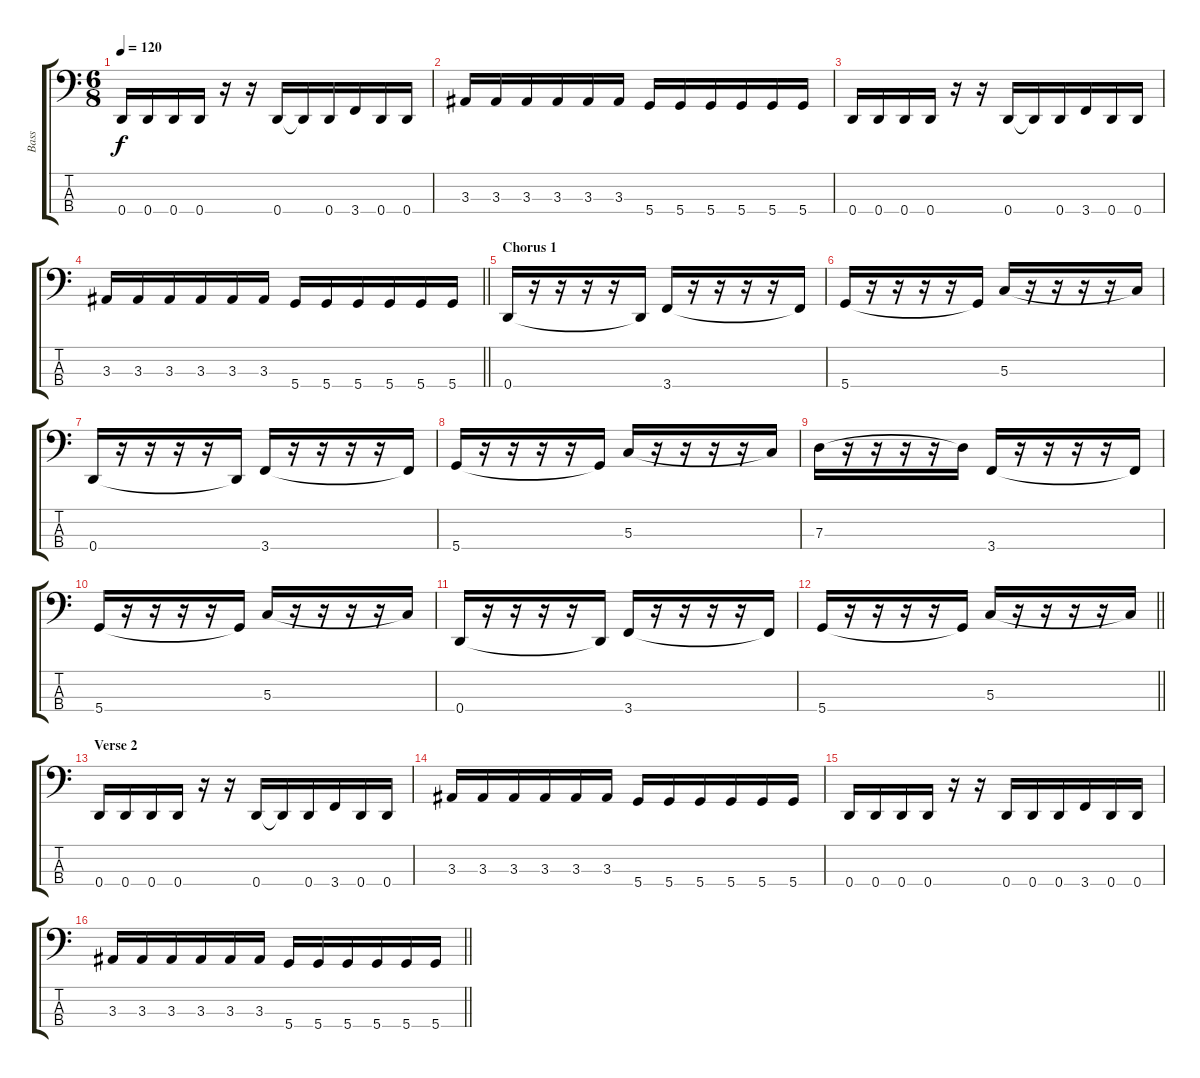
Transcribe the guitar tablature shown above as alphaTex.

\track ("Bass" "Bass") {instrument electricbassfinger}
\staff {score tabs}
\tuning (F2 C2 G1 D1) {hide}
\ts (6 8)
\tempo 120
\clef f4
\ks c
0.4.16{dy f} 0.4.16 0.4.16 0.4.16 r.16 r.16 0.4.16 0.4{t}.16 0.4.16 3.4.16 0.4.16 0.4.16 |
3.3.16 3.3.16 3.3.16 3.3.16 3.3.16 3.3.16 5.4.16 5.4.16 5.4.16 5.4.16 5.4.16 5.4.16 |
0.4.16 0.4.16 0.4.16 0.4.16 r.16 r.16 0.4.16 0.4{t}.16 0.4.16 3.4.16 0.4.16 0.4.16 |
\barLineRight lightlight
3.3.16 3.3.16 3.3.16 3.3.16 3.3.16 3.3.16 5.4.16 5.4.16 5.4.16 5.4.16 5.4.16 5.4.16 |
\section ("" "Chorus 1")
0.4.16 r.16 r.16 r.16 r.16 0.4{t}.16 3.4.16 r.16 r.16 r.16 r.16 3.4{t}.16 |
5.4.16 r.16 r.16 r.16 r.16 5.4{t}.16 5.3.16 r.16 r.16 r.16 r.16 5.3{t}.16 |
0.4.16 r.16 r.16 r.16 r.16 0.4{t}.16 3.4.16 r.16 r.16 r.16 r.16 3.4{t}.16 |
5.4.16 r.16 r.16 r.16 r.16 5.4{t}.16 5.3.16 r.16 r.16 r.16 r.16 5.3{t}.16 |
7.3.16 r.16 r.16 r.16 r.16 7.3{t}.16 3.4.16 r.16 r.16 r.16 r.16 3.4{t}.16 |
5.4.16 r.16 r.16 r.16 r.16 5.4{t}.16 5.3.16 r.16 r.16 r.16 r.16 5.3{t}.16 |
0.4.16 r.16 r.16 r.16 r.16 0.4{t}.16 3.4.16 r.16 r.16 r.16 r.16 3.4{t}.16 |
\barLineRight lightlight
5.4.16 r.16 r.16 r.16 r.16 5.4{t}.16 5.3.16 r.16 r.16 r.16 r.16 5.3{t}.16 |
\section ("" "Verse 2")
0.4.16 0.4.16 0.4.16 0.4.16 r.16 r.16 0.4.16 0.4{t}.16 0.4.16 3.4.16 0.4.16 0.4.16 |
3.3.16 3.3.16 3.3.16 3.3.16 3.3.16 3.3.16 5.4.16 5.4.16 5.4.16 5.4.16 5.4.16 5.4.16 |
0.4.16 0.4.16 0.4.16 0.4.16 r.16 r.16 0.4.16 0.4.16 0.4.16 3.4.16 0.4.16 0.4.16 |
\barLineRight lightlight
3.3.16 3.3.16 3.3.16 3.3.16 3.3.16 3.3.16 5.4.16 5.4.16 5.4.16 5.4.16 5.4.16 5.4.16
